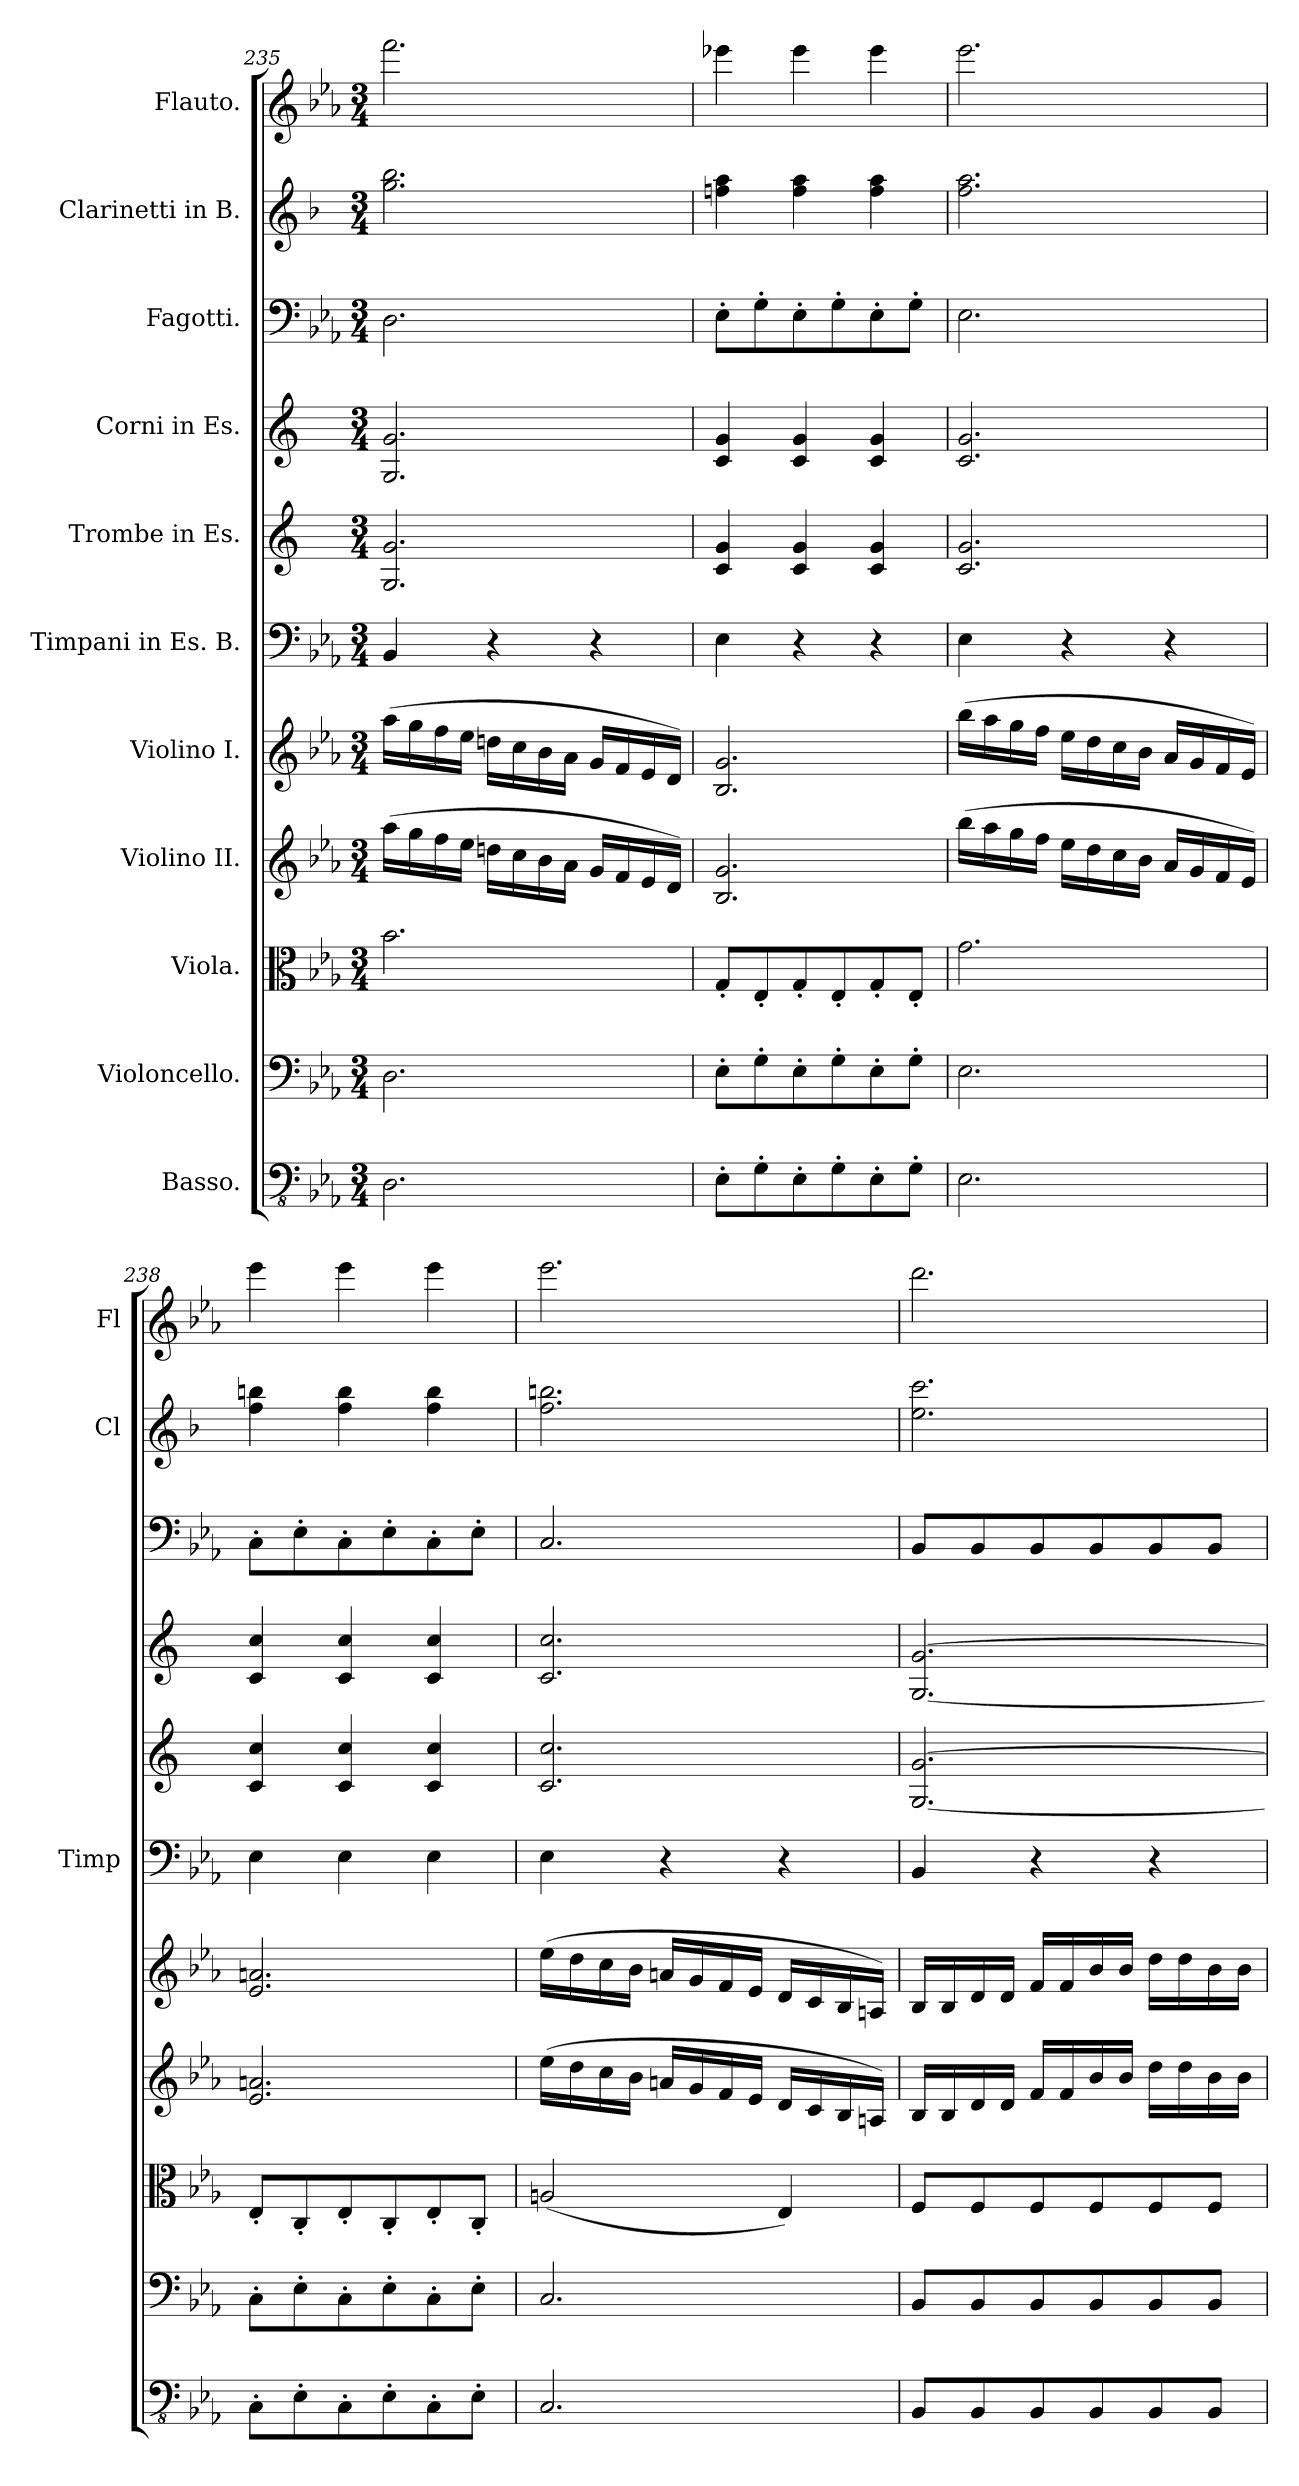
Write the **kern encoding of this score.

**kern	**kern	**kern	**kern	**kern	**kern	**kern	**kern	**kern	**kern	**kern
*part11	*part10	*part9	*part8	*part7	*part6	*part5	*part4	*part3	*part2	*part1
*staff11	*staff10	*staff9	*staff8	*staff7	*staff6	*staff5	*staff4	*staff3	*staff2	*staff1
*I"Basso.	*I"Violoncello.	*I"Viola.	*I"Violino II.	*I"Violino I.	*I"Timpani in Es. B.	*I"Trombe in Es.	*I"Corni in Es.	*I"Fagotti.	*I"Clarinetti in B.	*I"Flauto.
*	*	*	*	*	*I'Timp	*	*	*	*I'Cl	*I'Fl
*clefFv4	*clefF4	*clefC3	*clefG2	*clefG2	*clefF4	*clefG2	*clefG2	*clefF4	*clefG2	*clefG2
*	*	*	*	*	*	*ITrd-2c-3	*ITrd5c9	*	*ITrd1c2	*
*k[b-e-a-]	*k[b-e-a-]	*k[b-e-a-]	*k[b-e-a-]	*k[b-e-a-]	*k[b-e-a-]	*k[b-e-a-]	*k[b-e-a-]	*k[b-e-a-]	*k[b-e-a-]	*k[b-e-a-]
*M3/4	*M3/4	*M3/4	*M3/4	*M3/4	*M3/4	*M3/4	*M3/4	*M3/4	*M3/4	*M3/4
=235	=235	=235	=235	=235	=235	=235	=235	=235	=235	=235
2.DD\	2.D\	2.b-\	(>16aa-\LL	(>16aa-\LL	4BB-/	2.B-/ 2.b-/	2.BB-/ 2.B-/	2.D\	2.ff\ 2.aa-\	2.fff\
.	.	.	16gg\	16gg\	.	.	.	.	.	.
.	.	.	16ff\	16ff\	.	.	.	.	.	.
.	.	.	16ee-\JJ	16ee-\JJ	.	.	.	.	.	.
.	.	.	16ddn\LL	16ddn\LL	4r	.	.	.	.	.
.	.	.	16cc\	16cc\	.	.	.	.	.	.
.	.	.	16b-\	16b-\	.	.	.	.	.	.
.	.	.	16a-\JJ	16a-\JJ	.	.	.	.	.	.
.	.	.	16g/LL	16g/LL	4r	.	.	.	.	.
.	.	.	16f/	16f/	.	.	.	.	.	.
.	.	.	16e-/	16e-/	.	.	.	.	.	.
.	.	.	16d/JJ)	16d/JJ)	.	.	.	.	.	.
=236	=236	=236	=236	=236	=236	=236	=236	=236	=236	=236
8EE-'\L	8E-'\L	8G'/L	2.B-/ 2.g/	2.B-/ 2.g/	4E-\	4e-/ 4b-/	4E-/ 4B-/	8E-'\L	4ee-X\ 4gg\	4eee-X\
8GG'\	8G'\	8E-'/	.	.	.	.	.	8G'\	.	.
8EE-'\	8E-'\	8G'/	.	.	4r	4e-/ 4b-/	4E-/ 4B-/	8E-'\	4ee-\ 4gg\	4eee-\
8GG'\	8G'\	8E-'/	.	.	.	.	.	8G'\	.	.
8EE-'\	8E-'\	8G'/	.	.	4r	4e-/ 4b-/	4E-/ 4B-/	8E-'\	4ee-\ 4gg\	4eee-\
8GG'\J	8G'\J	8E-'/J	.	.	.	.	.	8G'\J	.	.
=237	=237	=237	=237	=237	=237	=237	=237	=237	=237	=237
2.EE-\	2.E-\	2.g\	(>16bb-\LL	(>16bb-\LL	4E-\	2.e-/ 2.b-/	2.E-/ 2.B-/	2.E-\	2.ee-\ 2.gg\	2.eee-\
.	.	.	16aa-\	16aa-\	.	.	.	.	.	.
.	.	.	16gg\	16gg\	.	.	.	.	.	.
.	.	.	16ff\JJ	16ff\JJ	.	.	.	.	.	.
.	.	.	16ee-\LL	16ee-\LL	4r	.	.	.	.	.
.	.	.	16dd\	16dd\	.	.	.	.	.	.
.	.	.	16cc\	16cc\	.	.	.	.	.	.
.	.	.	16b-\JJ	16b-\JJ	.	.	.	.	.	.
.	.	.	16a-/LL	16a-/LL	4r	.	.	.	.	.
.	.	.	16g/	16g/	.	.	.	.	.	.
.	.	.	16f/	16f/	.	.	.	.	.	.
.	.	.	16e-/JJ)	16e-/JJ)	.	.	.	.	.	.
=238	=238	=238	=238	=238	=238	=238	=238	=238	=238	=238
8CC'\L	8C'\L	8E-'/L	2.e-/ 2.an/	2.e-/ 2.an/	4E-\	4e-/ 4ee-/	4E-/ 4e-/	8C'\L	4ee-\ 4aan\	4eee-\
8EE-'\	8E-'\	8C'/	.	.	.	.	.	8E-'\	.	.
8CC'\	8C'\	8E-'/	.	.	4E-\	4e-/ 4ee-/	4E-/ 4e-/	8C'\	4ee-\ 4aa\	4eee-\
8EE-'\	8E-'\	8C'/	.	.	.	.	.	8E-'\	.	.
8CC'\	8C'\	8E-'/	.	.	4E-\	4e-/ 4ee-/	4E-/ 4e-/	8C'\	4ee-\ 4aa\	4eee-\
8EE-'\J	8E-'\J	8C'/J	.	.	.	.	.	8E-'\J	.	.
=239	=239	=239	=239	=239	=239	=239	=239	=239	=239	=239
2.CC/	2.C/	(<2An/	(>16ee-\LL	(>16ee-\LL	4E-\	2.e-/ 2.ee-/	2.E-/ 2.e-/	2.C/	2.ee-\ 2.aan\	2.eee-\
.	.	.	16dd\	16dd\	.	.	.	.	.	.
.	.	.	16cc\	16cc\	.	.	.	.	.	.
.	.	.	16b-\JJ	16b-\JJ	.	.	.	.	.	.
.	.	.	16an/LL	16an/LL	4r	.	.	.	.	.
.	.	.	16g/	16g/	.	.	.	.	.	.
.	.	.	16f/	16f/	.	.	.	.	.	.
.	.	.	16e-/JJ	16e-/JJ	.	.	.	.	.	.
.	.	4E-/)	16d/LL	16d/LL	4r	.	.	.	.	.
.	.	.	16c/	16c/	.	.	.	.	.	.
.	.	.	16B-/	16B-/	.	.	.	.	.	.
.	.	.	16An/JJ)	16An/JJ)	.	.	.	.	.	.
=240	=240	=240	=240	=240	=240	=240	=240	=240	=240	=240
8BBB-/L	8BB-/L	8F/L	16B-/LL	16B-/LL	4BB-/	[2.B-/ [2.b-/	[2.BB-/ [2.B-/	8BB-/L	2.dd\ 2.bb-\	2.ddd\
.	.	.	16B-/	16B-/	.	.	.	.	.	.
8BBB-/	8BB-/	8F/	16d/	16d/	.	.	.	8BB-/	.	.
.	.	.	16d/JJ	16d/JJ	.	.	.	.	.	.
8BBB-/	8BB-/	8F/	16f/LL	16f/LL	4r	.	.	8BB-/	.	.
.	.	.	16f/	16f/	.	.	.	.	.	.
8BBB-/	8BB-/	8F/	16b-/	16b-/	.	.	.	8BB-/	.	.
.	.	.	16b-/JJ	16b-/JJ	.	.	.	.	.	.
8BBB-/	8BB-/	8F/	16dd\LL	16dd\LL	4r	.	.	8BB-/	.	.
.	.	.	16dd\	16dd\	.	.	.	.	.	.
8BBB-/J	8BB-/J	8F/J	16b-\	16b-\	.	.	.	8BB-/J	.	.
.	.	.	16b-\JJ	16b-\JJ	.	.	.	.	.	.
=	=	=	=	=	=	=	=	=	=	=
*-	*-	*-	*-	*-	*-	*-	*-	*-	*-	*-
